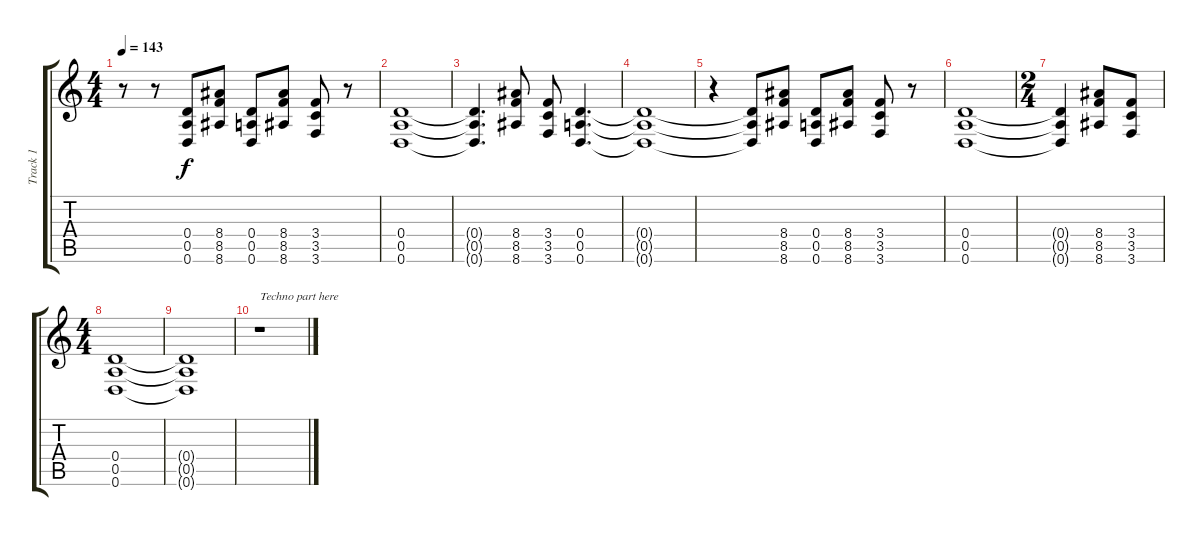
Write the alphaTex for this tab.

\track ("Track 1" "Track 1") {instrument distortionguitar}
\staff {score tabs}
\tuning (E4 B3 G3 D3 A2 D2) {hide}
\ts (4 4)
\tempo 143
\clef g2
\ks c
r.8{dy f} r.8 (0.4{t} 0.5{t} 0.6{t}).8 (8.4 8.5 8.6).8 (0.4 0.5 0.6).8 (8.4 8.5 8.6).8 (3.4 3.5 3.6).8 r.8 |
(0.4 0.5 0.6).1 |
(0.4{t} 0.5{t} 0.6{t}).4{d} (8.4 8.5 8.6).8 (3.4 3.5 3.6).8 (0.4 0.5 0.6).4{d} |
(0.4{t} 0.5{t} 0.6{t}).1 |
r.4 (0.4{t} 0.5{t} 0.6{t}).8 (8.4 8.5 8.6).8 (0.4 0.5 0.6).8 (8.4 8.5 8.6).8 (3.4 3.5 3.6).8 r.8 |
(0.4 0.5 0.6).1 |
\ts (2 4)
(0.4{t} 0.5{t} 0.6{t}).4 (8.4 8.5 8.6).8 (3.4 3.5 3.6).8 |
\ts (4 4)
(0.4 0.5 0.6).1 |
(0.4{t} 0.5{t} 0.6{t}).1 |
r.1{txt "Techno part here"}
